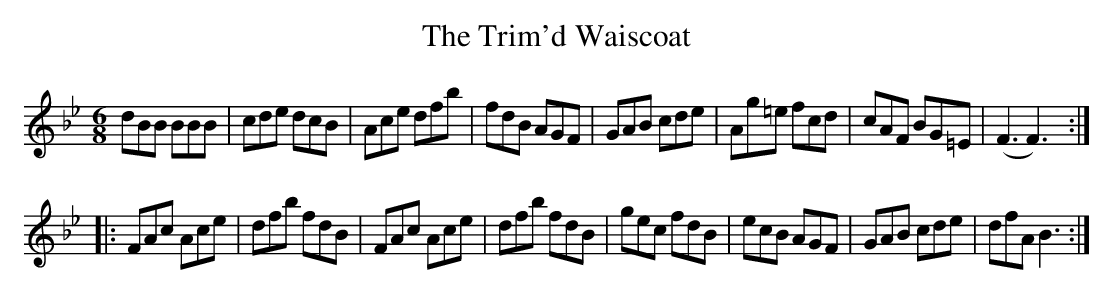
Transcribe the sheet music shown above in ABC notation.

X:1
T:Trim'd Waiscoat, The
M:6/8
L:1/8
K:Bb
dBB BBB | cde dcB | Ace dfb | fdB AGF | GAB cde | Ag=e fcd | cAF BG=E | (F3 F3) :|
|: FAc Ace | dfb fdB | FAc Ace | dfb fdB | gec fdB | ecB AGF | GAB cde | dfA B3 :|
